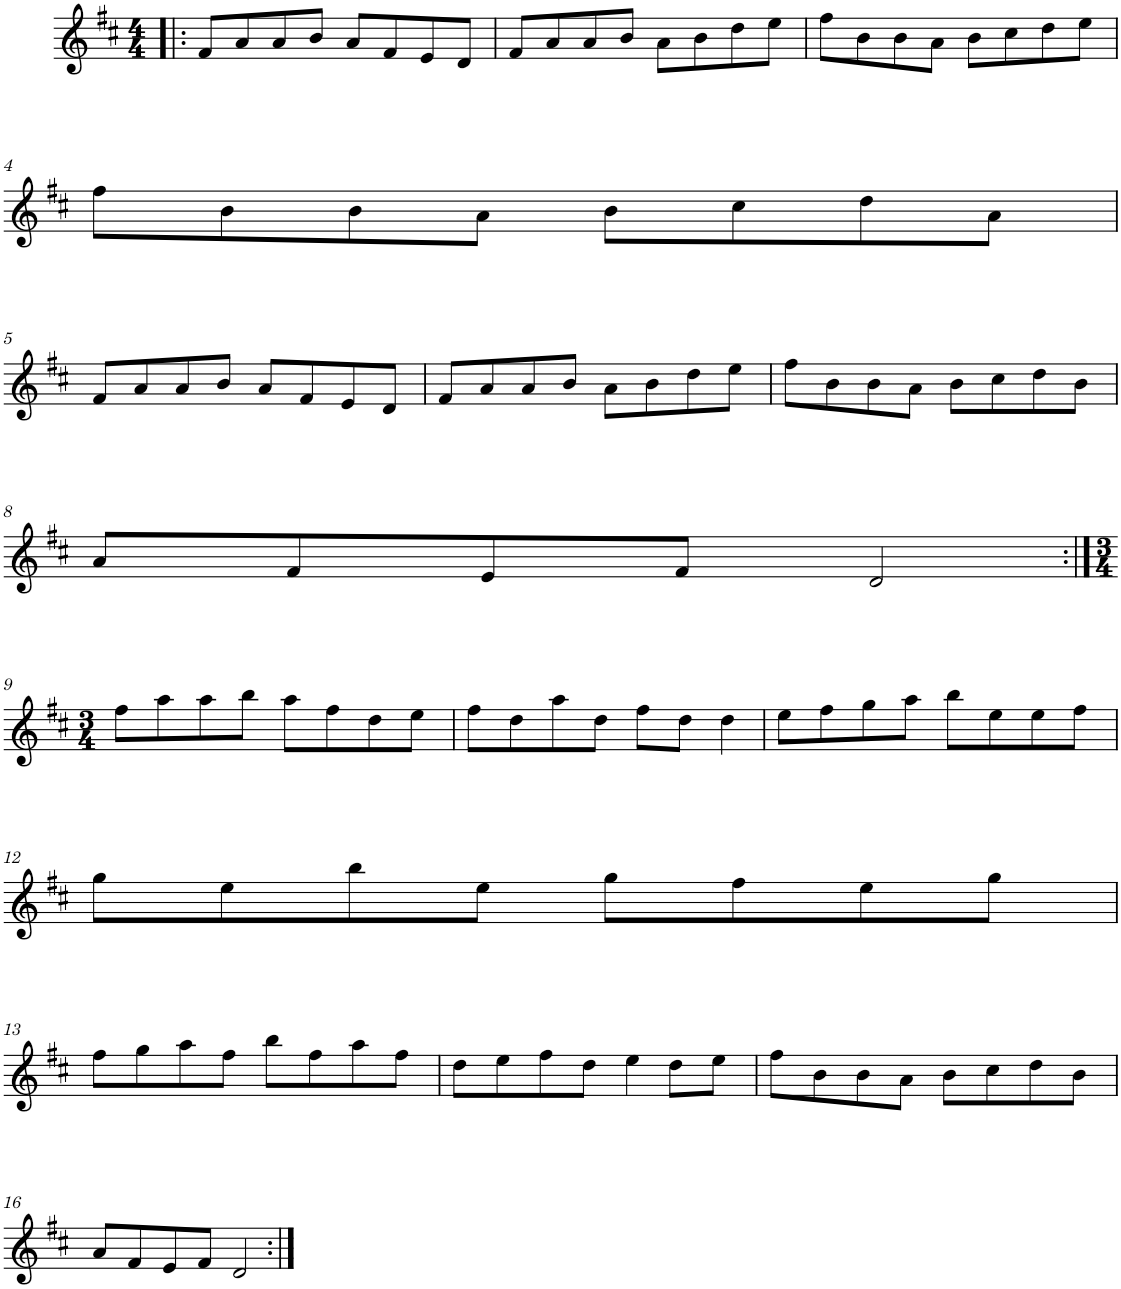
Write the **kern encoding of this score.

**kern
*part1
*staff1
*I"Voice
*I'V
*clefG2
*k[f#c#]
*M4/4
=1!|:
8f#/L
8a/
8a/
8b/J
8a/L
8f#/
8e/
8d/J
=2
8f#/L
8a/
8a/
8b/J
8a\L
8b\
8dd\
8ee\J
=3
8ff#\L
8b\
8b\
8a\J
8b\L
8cc#\
8dd\
8ee\J
!!LO:LB:g=z
=4
8ff#\L
8b\
8b\
8a\J
8b\L
8cc#\
8dd\
8a\J
!!LO:LB:g=z
=5
8f#/L
8a/
8a/
8b/J
8a/L
8f#/
8e/
8d/J
=6
8f#/L
8a/
8a/
8b/J
8a\L
8b\
8dd\
8ee\J
=7
8ff#\L
8b\
8b\
8a\J
8b\L
8cc#\
8dd\
8b\J
!!LO:LB:g=z
=8
8a/L
8f#/
8e/
8f#/J
2d/
!!LO:LB:g=z
=9:|!
*M3/4
8ff#\L
8aa\
8aa\
8bb\J
8aa\L
8ff#\
8dd\
8ee\J
=10
8ff#\L
8dd\
8aa\
8dd\J
8ff#\L
8dd\J
4dd\
=11
8ee\L
8ff#\
8gg\
8aa\J
8bb\L
8ee\
8ee\
8ff#\J
!!LO:LB:g=z
=12
8gg\L
8ee\
8bb\
8ee\J
8gg\L
8ff#\
8ee\
8gg\J
!!LO:LB:g=z
=13
8ff#\L
8gg\
8aa\
8ff#\J
8bb\L
8ff#\
8aa\
8ff#\J
=14
8dd\L
8ee\
8ff#\
8dd\J
4ee\
8dd\L
8ee\J
=15
8ff#\L
8b\
8b\
8a\J
8b\L
8cc#\
8dd\
8b\J
!!LO:LB:g=z
=16
8a/L
8f#/
8e/
8f#/J
[4d/
=17:|!
4d/]
=
*-
